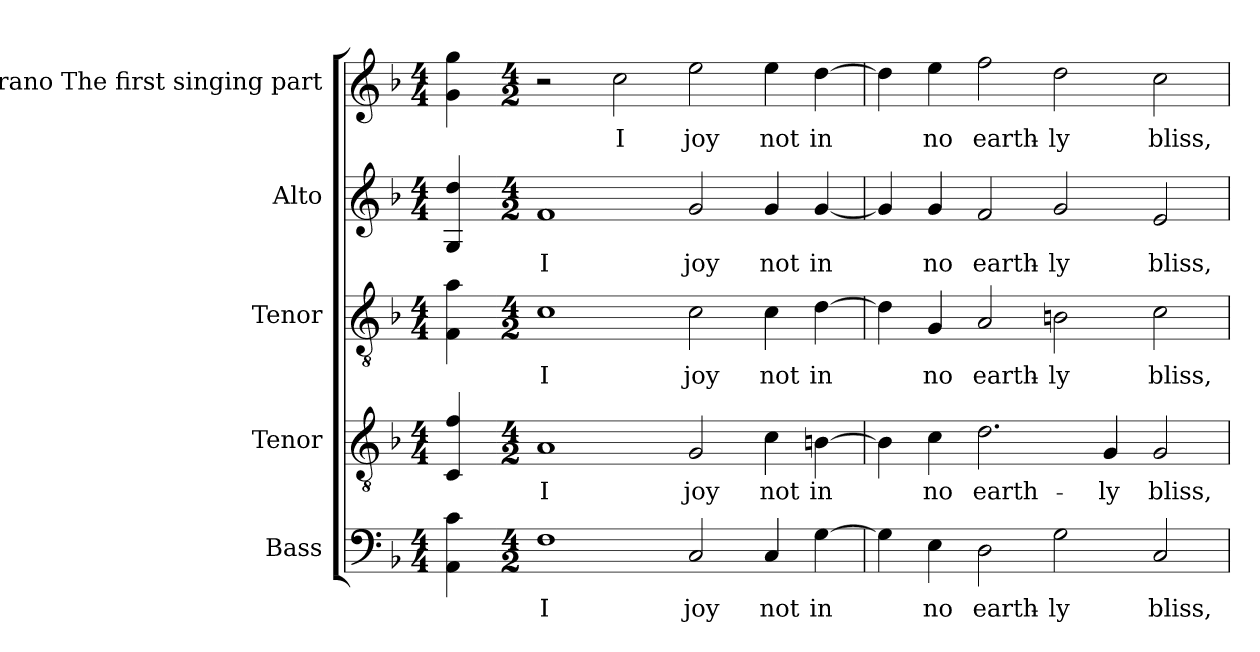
**kern	**text	**kern	**text	**kern	**text	**kern	**text	**kern	**text
*part5	*part5	*part4	*part4	*part3	*part3	*part2	*part2	*part1	*part1
*staff5	*staff5	*staff4	*staff4	*staff3	*staff3	*staff2	*staff2	*staff1	*staff1
*I"Bass	*	*I"Tenor	*	*I"Tenor	*	*I"Alto	*	*I"Soprano The first singing part	*
*I'B.	*	*I'T.	*	*	*	*	*	*I'S.	*
!!LO:PB:g=z
*clefF4	*	*clefGv2	*	*clefGv2	*	*clefG2	*	*clefG2	*
*	*	*ITrd7c12	*	*ITrd7c12	*	*ITrd7c12	*	*	*
*k[b-]	*	*k[b-]	*	*k[b-]	*	*k[b-]	*	*k[b-]	*
*F:	*	*F:	*	*F:	*	*F:	*	*F:	*
*M4/4	*	*M4/4	*	*M4/4	*	*M4/4	*	*M4/4	*
=	=	=	=	=	=	=	=	=	=
4AAi\ 4ci	.	4CCi/ 4Fi	.	4FFi\ 4Ai	.	4GGi/ 4di	.	4gi\ 4ggi	.
=1-	=1-	=1-	=1-	=1-	=1-	=1-	=1-	=1-	=1-
*M4/2	*	*M4/2	*	*M4/2	*	*M4/2	*	*M4/2	*
!	!LO:LY:b:color=#000000	!	!	!	!	!	!	!	!
!	!	!	!LO:LY:b:color=#000000	!	!	!	!	!	!
!	!	!	!	!	!LO:LY:b:color=#000000	!	!	!	!
!	!	!	!	!	!	!	!LO:LY:b:color=#000000	!	!
1Fi	I	1AAi	I	1Ci	I	1Fi	I	2r	.
!	!	!	!	!	!	!	!	!	!LO:LY:b:color=#000000
.	.	.	.	.	.	.	.	2cci\	I
!	!LO:LY:b:color=#000000	!	!	!	!	!	!	!	!
!	!	!	!LO:LY:b:color=#000000	!	!	!	!	!	!
!	!	!	!	!	!LO:LY:b:color=#000000	!	!	!	!
!	!	!	!	!	!	!	!LO:LY:b:color=#000000	!	!
!	!	!	!	!	!	!	!	!	!LO:LY:b:color=#000000
2Ci/	joy	2GGi/	joy	2Ci\	joy	2Gi/	joy	2eei\	joy
!	!LO:LY:b:color=#000000	!	!	!	!	!	!	!	!
!	!	!	!LO:LY:b:color=#000000	!	!	!	!	!	!
!	!	!	!	!	!LO:LY:b:color=#000000	!	!	!	!
!	!	!	!	!	!	!	!LO:LY:b:color=#000000	!	!
!	!	!	!	!	!	!	!	!	!LO:LY:b:color=#000000
4Ci/	not	4Ci\	not	4Ci\	not	4Gi/	not	4eei\	not
!	!LO:LY:b:color=#000000	!	!	!	!	!	!	!	!
!	!	!	!LO:LY:b:color=#000000	!	!	!	!	!	!
!	!	!	!	!	!LO:LY:b:color=#000000	!	!	!	!
!	!	!	!	!	!	!	!LO:LY:b:color=#000000	!	!
!	!	!	!	!	!	!	!	!	!LO:LY:b:color=#000000
[4Gi\	in	[4BBni\	in	[4Di\	in	[4Gi/	in	[4ddi\	in
=2	=2	=2	=2	=2	=2	=2	=2	=2	=2
4Gi\]	.	4BBi\]	.	4Di\]	.	4Gi/]	.	4ddi\]	.
!	!LO:LY:b:color=#000000	!	!	!	!	!	!	!	!
!	!	!	!LO:LY:b:color=#000000	!	!	!	!	!	!
!	!	!	!	!	!LO:LY:b:color=#000000	!	!	!	!
!	!	!	!	!	!	!	!LO:LY:b:color=#000000	!	!
!	!	!	!	!	!	!	!	!	!LO:LY:b:color=#000000
4Ei\	no	4Ci\	no	4GGi/	no	4Gi/	no	4eei\	no
!	!LO:LY:b:color=#000000	!	!	!	!	!	!	!	!
!	!	!	!LO:LY:b:color=#000000	!	!	!	!	!	!
!	!	!	!	!	!LO:LY:b:color=#000000	!	!	!	!
!	!	!	!	!	!	!	!LO:LY:b:color=#000000	!	!
!	!	!	!	!	!	!	!	!	!LO:LY:b:color=#000000
2Di\	earth-	2.Di\	earth-	2AAi/	earth-	2Fi/	earth-	2ffi\	earth-
!	!LO:LY:b:color=#000000	!	!	!	!	!	!	!	!
!	!	!	!	!	!LO:LY:b:color=#000000	!	!	!	!
!	!	!	!	!	!	!	!LO:LY:b:color=#000000	!	!
!	!	!	!	!	!	!	!	!	!LO:LY:b:color=#000000
2Gi\	-ly	.	.	2BBni\	-ly	2Gi/	-ly	2ddi\	-ly
!	!	!	!LO:LY:b:color=#000000	!	!	!	!	!	!
.	.	4GGi/	-ly	.	.	.	.	.	.
!	!LO:LY:b:color=#000000	!	!	!	!	!	!	!	!
!	!	!	!LO:LY:b:color=#000000	!	!	!	!	!	!
!	!	!	!	!	!LO:LY:b:color=#000000	!	!	!	!
!	!	!	!	!	!	!	!LO:LY:b:color=#000000	!	!
!	!	!	!	!	!	!	!	!	!LO:LY:b:color=#000000
2Ci/	bliss,	2GGi/	bliss,	2Ci\	bliss,	2Ei/	bliss,	2cci\	bliss,
=	=	=	=	=	=	=	=	=	=
*-	*-	*-	*-	*-	*-	*-	*-	*-	*-
